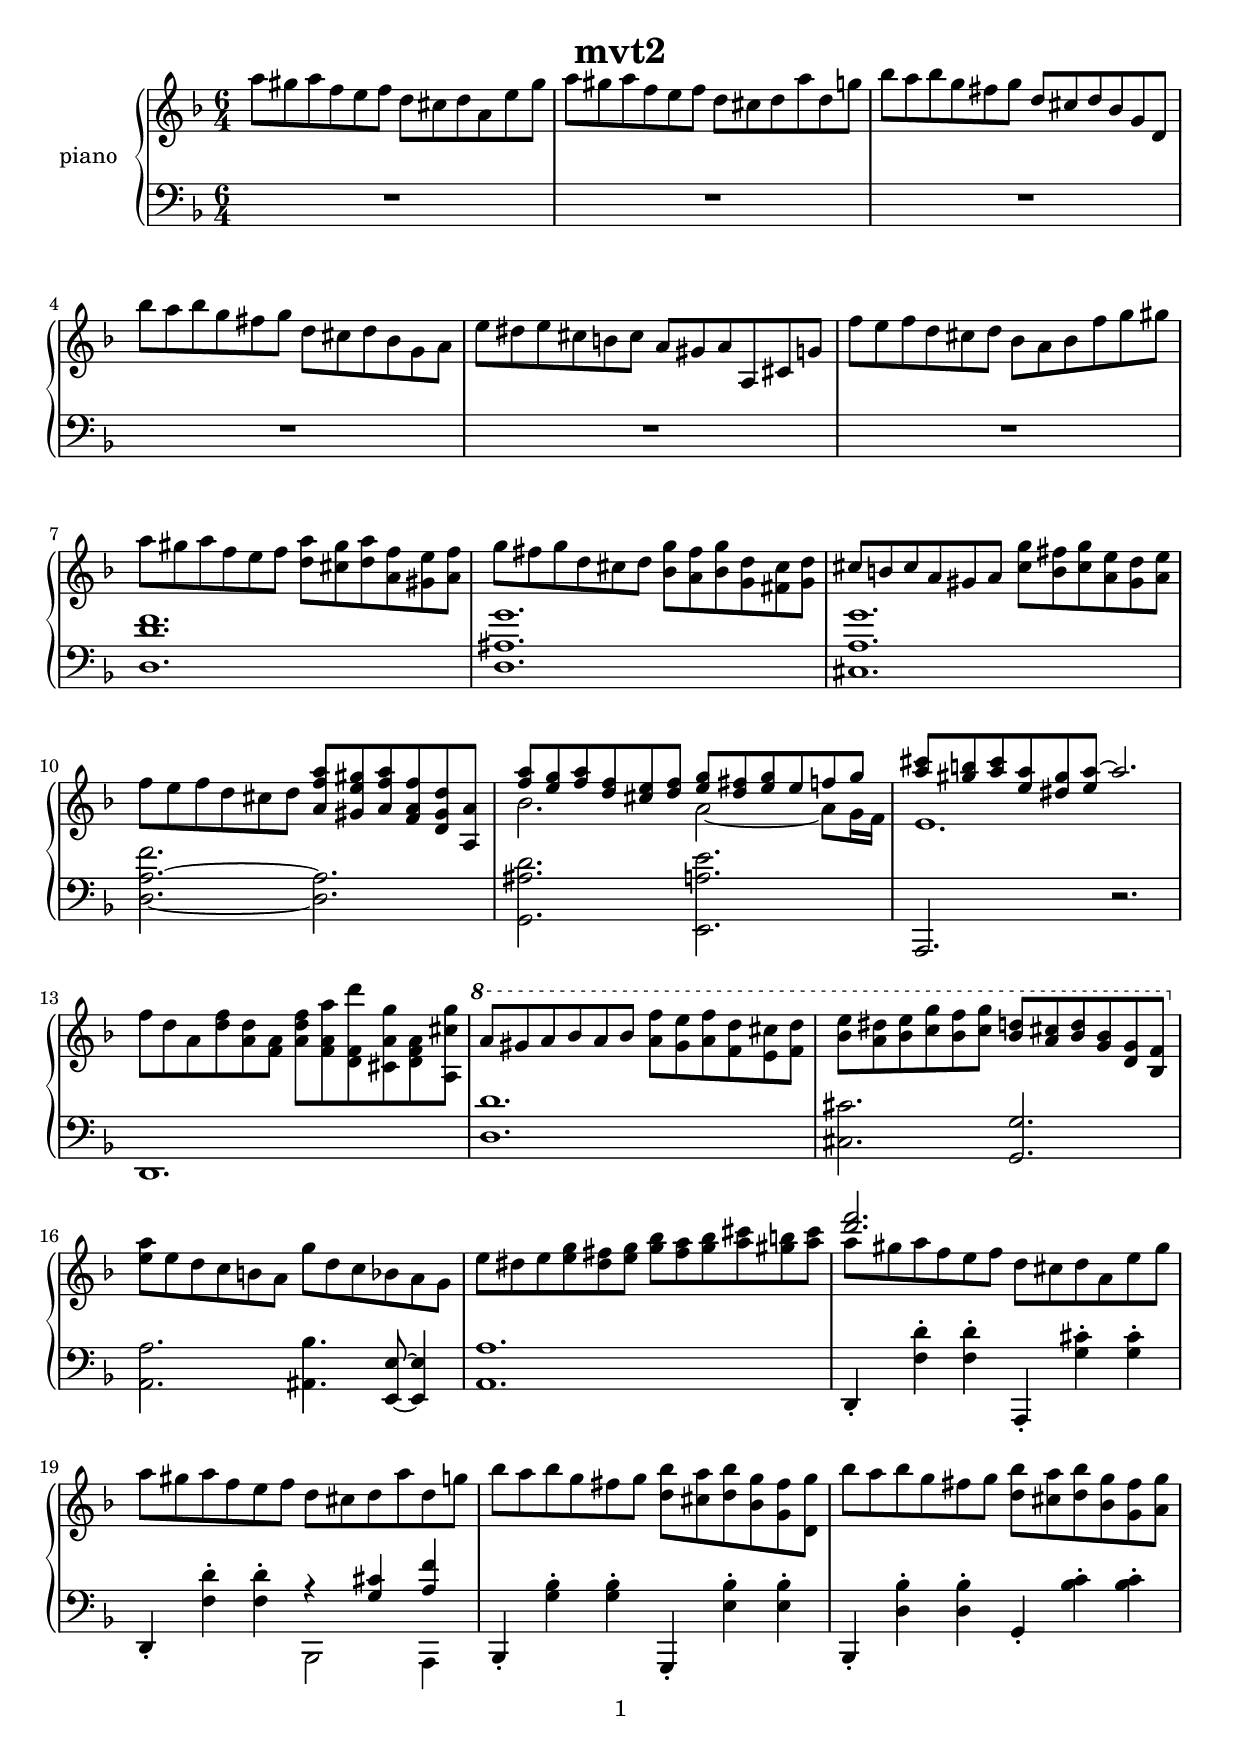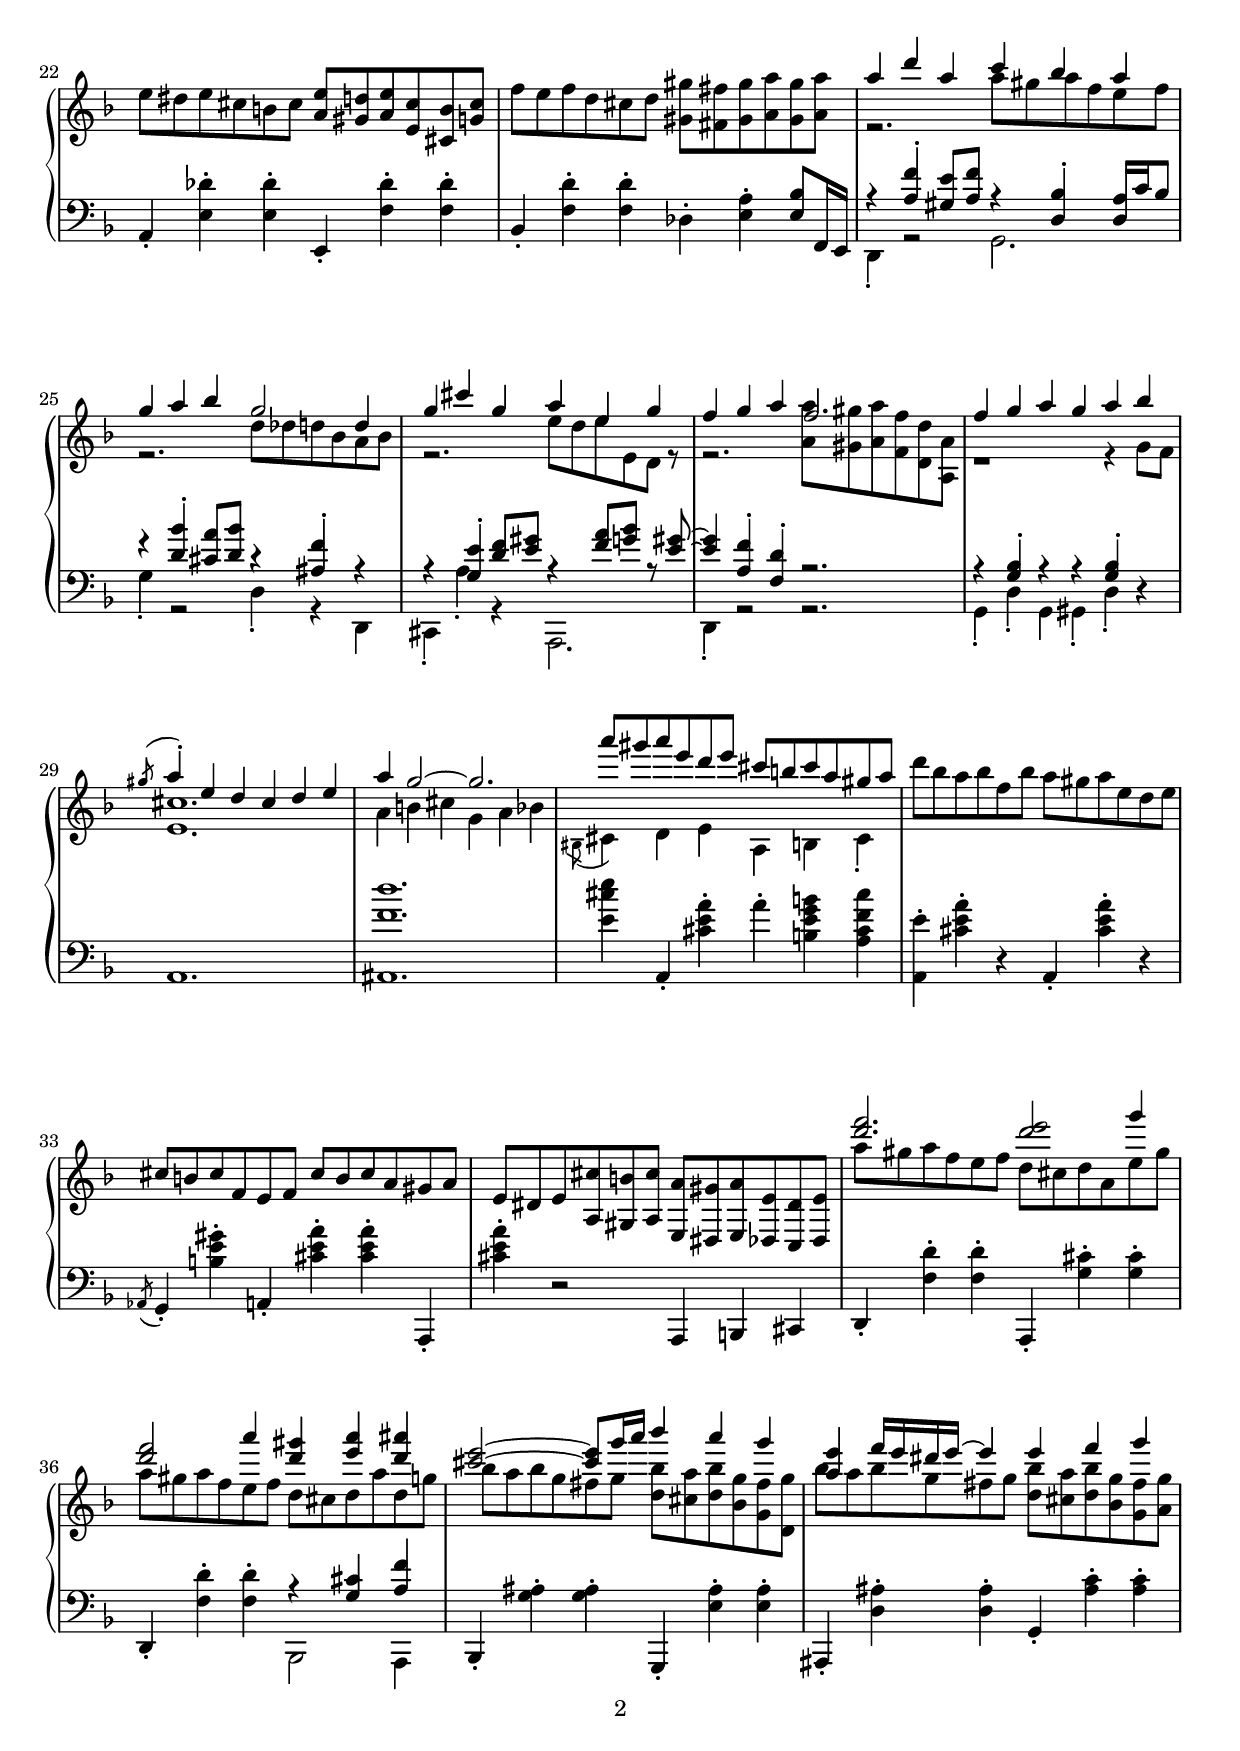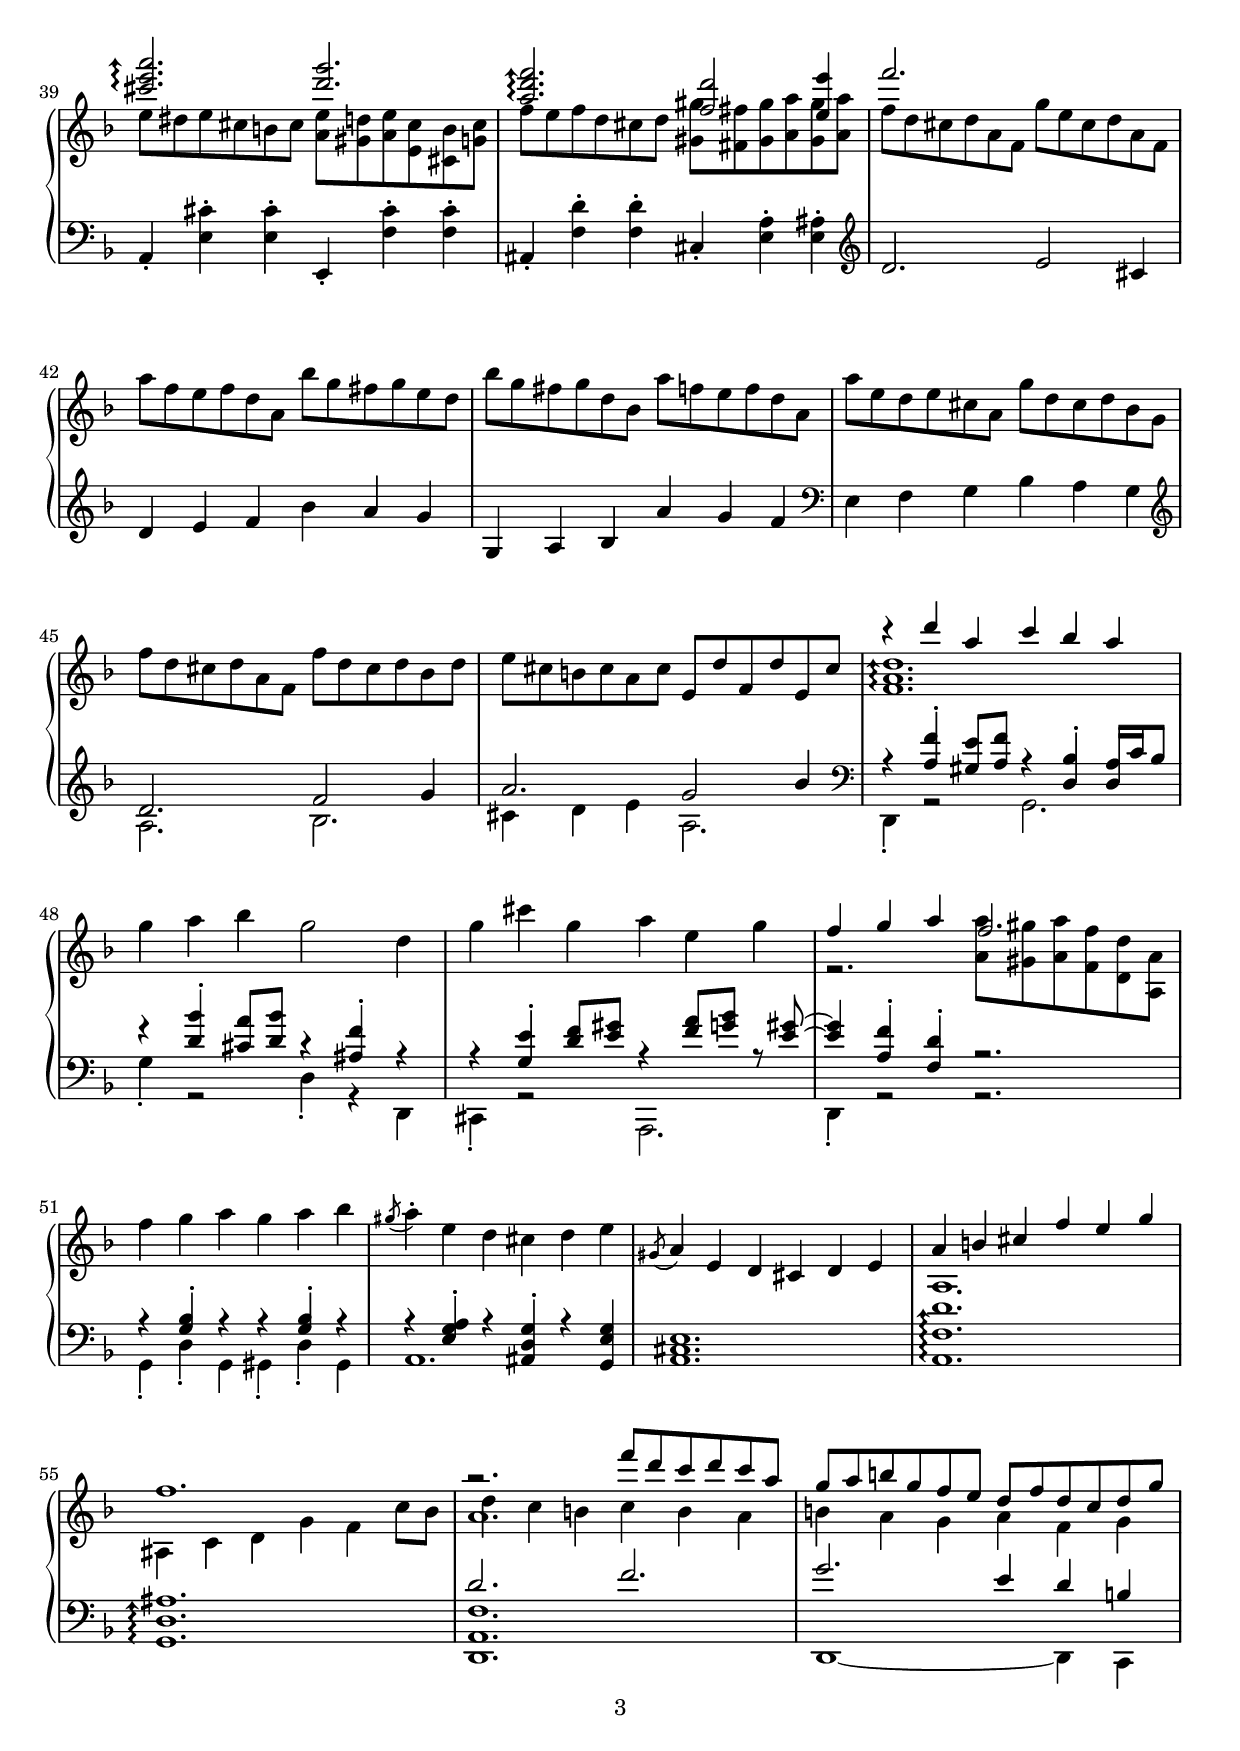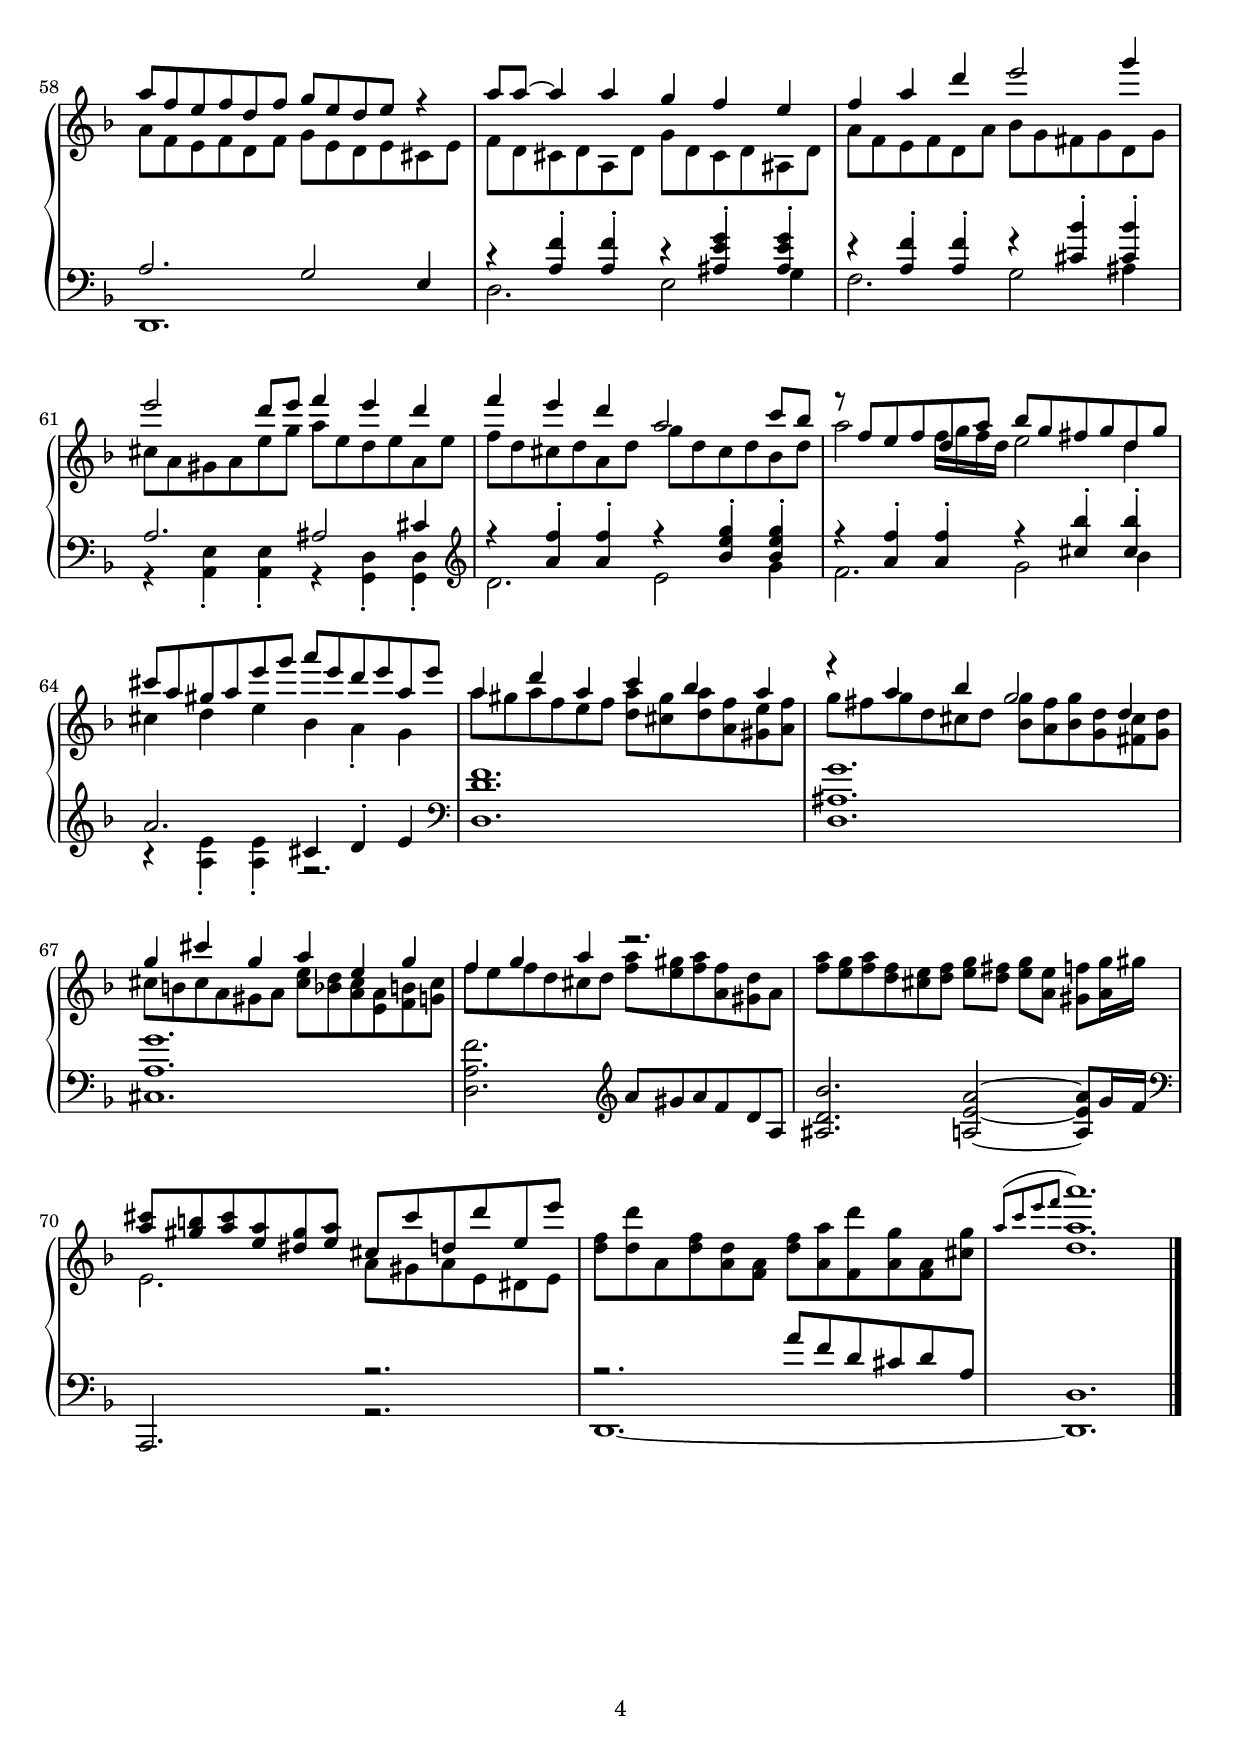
\version "2.14.2"
\language "english"
\header { title = "mvt2" tagline = "" }

\paper {
print-page-number = ##t
print-first-page-number = ##t
oddHeaderMarkup = \markup \null
evenHeaderMarkup = \markup \null
oddFooterMarkup = \markup {
\fill-line {
    \on-the-fly #print-page-number-check-first
    \fromproperty #'page:page-number-string
    }
}
evenFooterMarkup = \oddFooterMarkup
}

\score {
<<
\new PianoStaff <<
\set PianoStaff.instrumentName = "piano"
\set PianoStaff.shortInstrumentName = ""
\new Staff = "up" {
\set Staff.pedalSustainStyle = #'mixed
\numericTimeSignature
\set Staff.printKeyCancellation = ##f
{
\time 6/4 \key d \minor a''8 gs''8 a''8 f''8 e''8 f''8 d''8 cs''8 d''8 a'8 e''8 gs''8 | % 1
  a''8 gs''8 a''8 f''8 e''8 f''8 d''8 cs''8 d''8 a''8 d''8 g''8 | % 2
  bf''8 a''8 bf''8 g''8 fs''8 g''8 d''8 cs''8 d''8 bf'8 g'8 d'8 | % 3
  bf''8 a''8 bf''8 g''8 fs''8 g''8 d''8 cs''8 d''8 bf'8 g'8 a'8 | % 4
  e''8 ds''8 e''8 cs''8 b'8 cs''8 a'8 gs'8 a'8 a8 cs'8 g'8 | % 5
  f''8 e''8 f''8 d''8 cs''8 d''8 bf'8 a'8 bf'8 f''8 g''8 gs''8 | % 6
  a''8 gs''8 a''8 f''8 e''8 f''8 <d'' a''>8 <cs'' gs''>8 <d'' a''>8 <a' f''>8 <gs' e''>8 <a' f''>8 | % 7
  g''8 fs''8 g''8 d''8 cs''8 d''8 <bf' g''>8 <a' fs''>8 <bf' g''>8 <g' d''>8 <fs' cs''>8 <g' d''>8 | % 8
  cs''8 b'8 cs''8 a'8 gs'8 a'8 <g'' cs''>8 <fs'' b'>8 <g'' cs''>8 <e'' a'>8 <d'' gs'>8 <e'' a'>8 | % 9
  f''8 e''8 f''8 d''8 cs''8 d''8 <a' a'' f''>8 <gs' gs'' e''>8 <a' a'' f''>8 <f' f'' a'>8 <d' d'' gs'>8 <a a'>8 | % 10
  <<
  { \voiceOne
  <f'' a''>8 <e'' g''>8 <f'' a''>8 <d'' f''>8 <cs'' e''>8 <d'' f''>8 <e'' g''>8 <d'' fs''>8 <e'' g''>8 e''8 f''8 g''8 | % 11
  <a'' cs'''>8 <gs'' b''>8 <a'' cs'''>8 <e'' a''>8 <ds'' gs''>8 <e'' a''~>8 a''2. | % 12
  } \new Voice { \voiceTwo
  bf'2. a'2~ a'8 g'16 f'16 | % 11
  e'1. | % 12
  } >> \oneVoice
  f''8 d''8 a'8 <d'' f''>8 <a' d''>8 <f' a'>8 <a' d'' f''>8 <f' a' a''>8 <d' f' d'''>8 <cs' a' g''>8 <d' f' a'>8 <a cs'' g''>8 | % 13
  \ottava #1 a''8 gs''8 a''8 bf''8 a''8 bf''8 <a'' f'''>8 <gs'' e'''>8 <a'' f'''>8 <f'' d'''>8 <e'' cs'''>8 <f'' d'''>8 | % 14
  <bf'' e'''>8 <a'' ds'''>8 <bf'' e'''>8 <c''' g'''>8 <bf'' f'''>8 <c''' g'''>8 <bf'' d'''>8 <a'' cs'''>8 <bf'' d'''>8 <g'' bf''>8 <d'' g''>8 <bf' f''>8 | % 15
  \ottava #0 <a'' e''>8 e''8 d''8 c''8 b'8 a'8 g''8 d''8 c''8 bf'8 a'8 g'8 | % 16
  e''8 ds''8 e''8 <g'' e''>8 <fs'' ds''>8 <g'' e''>8 <bf'' g''>8 <a'' fs''>8 <bf'' g''>8 <cs''' a''>8 <b'' gs''>8 <cs''' a''>8 | % 17
  <<
  { \voiceOne
  <d''' f'''>2. } \new Voice { \voiceTwo
  a''8 gs''8 a''8 f''8 e''8 f''8 } >> \oneVoice
  d''8 cs''8 d''8 a'8 e''8 gs''8 | % 18
  a''8 gs''8 a''8 f''8 e''8 f''8 d''8 cs''8 d''8 a''8 d''8 g''8 | % 19
  bf''8 a''8 bf''8 g''8 fs''8 g''8 <d'' bf''>8 <cs'' a''>8 <d'' bf''>8 <bf' g''>8 <g' fs''>8 <d' g''>8 | % 20
  bf''8 a''8 bf''8 g''8 fs''8 g''8 <d'' bf''>8 <cs'' a''>8 <d'' bf''>8 <bf' g''>8 <g' fs''>8 <a' g''>8 | % 21
  e''8 ds''8 e''8 cs''8 b'8 cs''8 <a' e''>8 <gs' d''>8 <a' e''>8 <e' cs''>8 <cs' b'>8 <g' cs''>8 | % 22
  f''8 e''8 f''8 d''8 cs''8 d''8 <gs' gs''>8 <fs' fs''>8 <gs' gs''>8 <a' a''>8 <gs' gs''>8 <a' a''>8 | % 23
  <<
  { \voiceOne
  a''4 d'''4 a''4 c'''4 bf''4 a''4 | % 24
  g''4 a''4 bf''4 g''2 d''4 | % 25
  g''4 cs'''4 g''4 a''4 e''4 g''4 | % 26
  f''4 g''4 a''4 f''2. | % 27
  f''4 g''4 a''4 g''4 a''4 bf''4 | % 28
  \acciaccatura { gs''8 } a''4-. e''4 d''4 cs''4 d''4 e''4 | % 29
  a''4 g''2~ g''2. | % 30
  a'''8 gs'''8 a'''8 e'''8 d'''8 e'''8 cs'''8 b''8 cs'''8 a''8 gs''8 a''8 | % 31
  } \new Voice { \voiceTwo
  r2. a''8 gs''8 a''8 f''8 e''8 f''8 | % 24
  r2. d''8 df''8 d''8 bf'8 a'8 bf'8 | % 25
  r2. e''8 d''8 e''8 e'8 d'8 r8 | % 26
  r2. <a' a''>8 <gs' gs''>8 <a' a''>8 <f' f''>8 <d' d''>8 <a a'>8 | % 27
  r1 r4 g'8 f'8 | % 28
  <e' cs''>1. | % 29
  a'4 b'4 cs''4 g'4 a'4 bf'4 | % 30
  \acciaccatura { bs8 } cs'4 d'4 e'4 a4 b4 cs'4-. | % 31
  } >> \oneVoice
  d'''8 bf''8 a''8 bf''8 f''8 bf''8 a''8 gs''8 a''8 e''8 d''8 e''8 | % 32
  cs''8 b'8 cs''8 f'8 e'8 f'8 cs''8 b'8 cs''8 a'8 gs'8 a'8 | % 33
  e'8 ds'8 e'8 <cs'' a>8 <b' gs>8 <cs'' a>8 <a' e>8 <gs' ds>8 <a' e>8 <e' df>8 <ds' c>8 <e' df>8 | % 34
  <<
  { \voiceOne
  <d''' f'''>2. <d''' e'''>2 g'''4 | % 35
  <d''' f'''>2 a'''4 <d''' gs'''>4 <e''' a'''>4 <d''' as'''>4 | % 36
  <cs'''~ e'''~>2 <cs''' e'''>8 g'''16 a'''16 bf'''4 a'''4 g'''4 | % 37
  <a'' e'''>4 f'''16 e'''16 ds'''16 e'''16~ e'''4 e'''4 f'''4 g'''4 | % 38
  \arpeggioArrowUp<cs''' e''' a'''>2.\arpeggio <d''' g'''>2. | % 39
  \arpeggioArrowUp<d''' a'' f'''>2.\arpeggio <f'' d'''>2 <e'' e'''>4 | % 40
  f'''2. } \new Voice { \voiceTwo
  a''8 gs''8 a''8 f''8 e''8 f''8 d''8 cs''8 d''8 a'8 e''8 gs''8 | % 35
  a''8 gs''8 a''8 f''8 e''8 f''8 d''8 cs''8 d''8 a''8 d''8 g''8 | % 36
  bf''8 a''8 bf''8 g''8 fs''8 g''8 <d'' bf''>8 <cs'' a''>8 <d'' bf''>8 <bf' g''>8 <g' fs''>8 <d' g''>8 | % 37
  bf''8 a''8 bf''8 g''8 fs''8 g''8 <d'' bf''>8 <cs'' a''>8 <d'' bf''>8 <bf' g''>8 <g' fs''>8 <a' g''>8 | % 38
  e''8 ds''8 e''8 cs''8 b'8 cs''8 <a' e''>8 <gs' d''>8 <a' e''>8 <e' cs''>8 <cs' b'>8 <g' cs''>8 | % 39
  f''8 e''8 f''8 d''8 cs''8 d''8 <gs' gs''>8 <fs' fs''>8 <gs' gs''>8 <a' a''>8 <gs' gs''>8 <a' a''>8 | % 40
  f''8 d''8 cs''8 d''8 a'8 f'8 } >> \oneVoice
  g''8 e''8 cs''8 d''8 a'8 f'8 | % 41
  a''8 f''8 e''8 f''8 d''8 a'8 bf''8 g''8 fs''8 g''8 e''8 d''8 | % 42
  bf''8 g''8 fs''8 g''8 d''8 bf'8 a''8 f''8 e''8 f''8 d''8 a'8 | % 43
  a''8 e''8 d''8 e''8 cs''8 a'8 g''8 d''8 cs''8 d''8 bf'8 g'8 | % 44
  f''8 d''8 cs''8 d''8 a'8 f'8 f''8 d''8 cs''8 d''8 bf'8 d''8 | % 45
  e''8 cs''8 b'8 cs''8 a'8 cs''8 e'8 d''8 f'8 d''8 e'8 cs''8 | % 46
  <<
  { \voiceOne
  r4 d'''4 a''4 c'''4 bf''4 a''4 | % 47
  } \new Voice { \voiceTwo
  \arpeggioArrowUp<a' f' d''>1.\arpeggio | % 47
  } >> \oneVoice
  g''4 a''4 bf''4 g''2 d''4 | % 48
  g''4 cs'''4 g''4 a''4 e''4 g''4 | % 49
  <<
  { \voiceOne
  f''4 g''4 a''4 f''2. | % 50
  } \new Voice { \voiceTwo
  r2. <a' a''>8 <gs' gs''>8 <a' a''>8 <f' f''>8 <d' d''>8 <a a'>8 | % 50
  } >> \oneVoice
  f''4 g''4 a''4 g''4 a''4 bf''4 | % 51
  \acciaccatura { gs''8 } a''4-. e''4 d''4 cs''4 d''4 e''4 | % 52
  \acciaccatura { gs'8 } a'4 e'4 d'4 cs'4 d'4 e'4 | % 53
  <<
  { \voiceOne
  a'4 b'4 cs''4 f''4 e''4 g''4 | % 54
  } \new Voice { \voiceTwo
  a1. | % 54
  } >> \oneVoice
  <<
  { \voiceOne
  f''1. | % 55
  } \new Voice { \voiceTwo
  as4 c'4 d'4 g'4 f'4 c''8 bf'8 | % 55
  } >> \oneVoice
  <<
  { \voiceOne
  r2. f'''8 d'''8 c'''8 d'''8 c'''8 a''8 | % 56
  } \new Voice { \voiceTwo
  d''4 c''4 b'4 c''4 b'4 a'4 | % 56
  } \new Voice { \voiceFour
  a'1. | % 56
  } >> \oneVoice
  <<
  { \voiceOne
  g''8 a''8 b''8 g''8 f''8 e''8 d''8 f''8 d''8 c''8 d''8 g''8 | % 57
  } \new Voice { \voiceTwo
  b'4 a'4 g'4 a'4 f'4 g'4 | % 57
  } >> \oneVoice
  <<
  { \voiceOne
  a''8 f''8 e''8 f''8 d''8 f''8 g''8 e''8 d''8 e''8 r4 | % 58
  } \new Voice { \voiceTwo
  a'8 f'8 e'8 f'8 d'8 f'8 g'8 e'8 d'8 e'8 cs'8 e'8 | % 58
  } >> \oneVoice
  <<
  { \voiceOne
  a''8 a''8~ a''4 a''4 g''4 f''4 e''4 | % 59
  } \new Voice { \voiceTwo
  f'8 d'8 cs'8 d'8 a8 d'8 g'8 d'8 cs'8 d'8 as8 d'8 | % 59
  } >> \oneVoice
  <<
  { \voiceOne
  f''4 a''4 d'''4 e'''2 g'''4 | % 60
  } \new Voice { \voiceTwo
  a'8 f'8 e'8 f'8 d'8 a'8 bf'8 g'8 fs'8 g'8 d'8 g'8 | % 60
  } >> \oneVoice
  <<
  { \voiceOne
  e'''2 d'''8 e'''8 f'''4 e'''4 d'''4 | % 61
  } \new Voice { \voiceTwo
  cs''8 a'8 gs'8 a'8 e''8 g''8 a''8 e''8 d''8 e''8 a'8 e''8 | % 61
  } >> \oneVoice
  <<
  { \voiceOne
  f'''4 e'''4 d'''4 a''2 c'''8 bf''8 | % 62
  } \new Voice { \voiceTwo
  f''8 d''8 cs''8 d''8 a'8 d''8 g''8 d''8 cs''8 d''8 bf'8 d''8 | % 62
  } >> \oneVoice
  <<
  { \voiceOne
  r8 f''8 e''8 f''8 d''8 a''8 bf''8 g''8 fs''8 g''8 d''8 g''8 | % 63
  } \new Voice { \voiceTwo
  a''2 f''16 g''16 f''16 d''16 e''2 d''4 | % 63
  } >> \oneVoice
  <<
  { \voiceOne
  cs'''8 a''8 gs''8 a''8 e'''8 g'''8 a'''8 e'''8 d'''8 e'''8 a''8 e'''8 | % 64
  } \new Voice { \voiceTwo
  cs''4 d''4 e''4 bf'4 a'4-. g'4 | % 64
  } >> \oneVoice
  <<
  { \voiceOne
  a''4 d'''4 a''4 c'''4 bf''4 a''4 | % 65
  } \new Voice { \voiceTwo
  a''8 gs''8 a''8 f''8 e''8 f''8 <d'' a''>8 <cs'' gs''>8 <d'' a''>8 <a' f''>8 <gs' e''>8 <a' f''>8 | % 65
  } >> \oneVoice
  <<
  { \voiceOne
  r4 a''4 bf''4 g''2 d''4 | % 66
  } \new Voice { \voiceTwo
  g''8 fs''8 g''8 d''8 cs''8 d''8 <bf' g''>8 <a' fs''>8 <bf' g''>8 <g' d''>8 <fs' cs''>8 <g' d''>8 | % 66
  } >> \oneVoice
  <<
  { \voiceOne
  g''4 cs'''4 g''4 a''4 e''4 g''4 | % 67
  } \new Voice { \voiceTwo
  cs''8 b'8 cs''8 a'8 gs'8 a'8 <e'' cs''>8 <d'' bf'>8 <cs'' a'>8 <a' e'>8 <b' f'>8 <cs'' g'>8 | % 67
  } >> \oneVoice
  <<
  { \voiceOne
  f''4 g''4 a''4 r2. | % 68
  } \new Voice { \voiceTwo
  f''8 e''8 f''8 d''8 cs''8 d''8 <a'' f''>8 <gs'' e''>8 <a'' f''>8 <f'' a'>8 <d'' gs'>8 a'8 | % 68
  } >> \oneVoice
  <f'' a''>8 <e'' g''>8 <f'' a''>8 <d'' f''>8 <cs'' e''>8 <d'' f''>8 <e'' g''>8 <d'' fs''>8 <e'' g''>8 <a' e''>8 <gs' f''>8 <a' g''>16 gs''16 | % 69
  <<
  { \voiceOne
  <a'' cs'''>8 <gs'' b''>8 <a'' cs'''>8 <e'' a''>8 <ds'' gs''>8 <e'' a''>8 cs''8 cs'''8 d''8 d'''8 e''8 e'''8 | % 70
  } \new Voice { \voiceTwo
  e'2. a'8 gs'8 a'8 e'8 ds'8 e'8 | % 70
  } >> \oneVoice
  <f'' d''>8 <d'' d'''>8 a'8 <d'' f''>8 <a' d''>8 <f' a'>8 <d'' f''>8 <a' a''>8 <f' d'''>8 <a' g''>8 <f' a'>8 <cs'' g''>8 | % 71
  <<
  { \voiceOne
  \acciaccatura { a''8[ c'''8 e'''8 f'''8] } a'''1. } \new Voice { \voiceTwo
  <d'' a''>1. } >> \oneVoice
  \bar "|." 
} }

\new Staff = "down" {
\set Staff.pedalSustainStyle = #'mixed
\numericTimeSignature
\set Staff.printKeyCancellation = ##f
{
\time 6/4 \key d \minor \clef bass R4*6 | % 1
  R4*6 | % 2
  R4*6 | % 3
  R4*6 | % 4
  R4*6 | % 5
  R4*6 | % 6
  <f' d' d>1. | % 7
  <d g' as>1. | % 8
  <cs a g'>1. | % 9
  <d~ a~ f'>2. <d a>2. | % 10
  <as d' g,>2. <a e' e,>2. | % 11
  a,,2. r2. | % 12
  d,1. | % 13
  <d d'>1. | % 14
  <cs cs'>2. <g, g>2. | % 15
  <a, a>2. <as, bf>4. <e,~ e~>8 <e, e>4 | % 16
  <a, a>1. | % 17
  d,4-. <f d'>4-. <f d'>4-. a,,4-. <g cs'>4-. <g cs'>4-. | % 18
  d,4-. <f d'>4-. <f d'>4-. <<
  { \voiceOne
  r4 <g cs'>4 <f' a>4 | % 19
  } \new Voice { \voiceTwo
  bf,,2 a,,4 | % 19
  } >> \oneVoice
  bf,,4-. <g bf>4-. <g bf>4-. g,,4-. <e bf>4-. <e bf>4-. | % 20
  bf,,4-. <d bf>4-. <d bf>4-. g,4-. <bf c'>4-. <bf c'>4-. | % 21
  a,4-. <e df'>4-. <e df'>4-. e,4-. <f df'>4-. <f df'>4-. | % 22
  bf,4-. <f d'>4-. <f d'>4-. df4-. <e a>4-. <e bf>8 f,16 e,16 | % 23
  <<
  { \voiceOne
  r4 <a f'>4-. <gs e'>8 <a f'>8 r4 <d bf>4-. <d a>16 c'16 bf8 | % 24
  r4 <d' bf'>4-. <cs' a'>8 <d' bf'>8 r4 <as f'>4-. r4 | % 25
  r4 <g e'>4-. <d' f'>8 <e' gs'>8 r4 <a' f'>8 <bf' g'>8 r8 <e'~ gs'~>8 | % 26
  <e' gs'>4 <a f'>4-. <f d'>4-. r2. | % 27
  r4 <g bf>4-. r4 r4 <g bf>4-. } \new Voice { \voiceTwo
  d,4-. r2 g,2. | % 24
  g4-. r2 d4-. r4 d,4 | % 25
  cs,4-. a4-. r4 a,,2. | % 26
  d,4-. r2 r2. | % 27
  g,4-. d4-. g,4 gs,4-. d4-. } >> \oneVoice
  r4 | % 28
  a,1. | % 29
  <f' d'' as,>1. | % 30
  <e' cs'' e''>4 a,4-. <cs' e' a'>4-. a'4-. <b' b e' g'>4 <cs'' a cs' f'>4 | % 31
  <a, e'>4-. <cs' e' a'>4-. r4 a,4-. <cs' e' a'>4-. r4 | % 32
  \acciaccatura { af,8 } g,4-. <b e' gs'>4-. a,4-. <cs' e' a'>4-. <cs' e' a'>4-. a,,4-. | % 33
  <cs' e' a'>4-. r2 a,,4 b,,4 cs,4 | % 34
  d,4-. <f d'>4-. <f d'>4-. a,,4-. <g cs'>4-. <g cs'>4-. | % 35
  d,4-. <f d'>4-. <f d'>4-. <<
  { \voiceOne
  r4 <g cs'>4 <f' a>4 | % 36
  } \new Voice { \voiceTwo
  bf,,2 a,,4 | % 36
  } >> \oneVoice
  bf,,4-. <g as>4-. <g as>4-. g,,4-. <e as>4-. <e as>4-. | % 37
  as,,4-. <d as>4-. <d as>4-. g,4-. <as c'>4-. <as c'>4-. | % 38
  a,4-. <e cs'>4-. <e cs'>4-. e,4-. <f cs'>4-. <f cs'>4-. | % 39
  as,4-. <f d'>4-. <f d'>4-. cs4-. <e a>4-. <e as>4-. | % 40
  \clef treble d'2. e'2 cs'4 | % 41
  d'4 e'4 f'4 bf'4 a'4 g'4 | % 42
  g4 a4 bf4 a'4 g'4 f'4 | % 43
  \clef bass e4 f4 g4 bf4 a4 g4 | % 44
  <<
  { \voiceOne
  \clef treble d'2. f'2 g'4 | % 45
  a'2. g'2 bf'4 | % 46
  \clef bass r4 <a f'>4-. <gs e'>8 <a f'>8 r4 <d bf>4-. <d a>16 c'16 bf8 | % 47
  r4 <d' bf'>4-. <cs' a'>8 <d' bf'>8 r4 <as f'>4-. r4 | % 48
  r4 <g e'>4-. <d' f'>8 <e' gs'>8 r4 <a' f'>8 <bf' g'>8 r8 <e'~ gs'~>8 | % 49
  <e' gs'>4 <a f'>4-. <f d'>4-. r2. | % 50
  r4 <g bf>4-. r4 r4 <g bf>4-. r4 | % 51
  r4 <a e g>4-. r4 <as, g d>4-. r4 <g, e g>4 | % 52
  } \new Voice { \voiceTwo
  a2. bf2. | % 45
  cs'4 d'4 e'4 a2. | % 46
  d,4-. r2 g,2. | % 47
  g4-. r2 d4-. r4 d,4 | % 48
  cs,4-. r2 a,,2. | % 49
  d,4-. r2 r2. | % 50
  g,4-. d4-. g,4 gs,4-. d4-. gs,4 | % 51
  a,1. | % 52
  } >> \oneVoice
  <a, e cs>1. | % 53
  \arpeggioArrowUp<a, f d'>1.\arpeggio | % 54
  \arpeggioArrowUp<g, d as>1.\arpeggio | % 55
  <<
  { \voiceOne
  d'2. f'2. | % 56
  g'2. e'4 d'4 b4 | % 57
  a2. g2 e4 | % 58
  r4 <a f'>4-. <a f'>4-. r4 <as g' e'>4-. <as g' e'>4-. | % 59
  r4 <a f'>4-. <a f'>4-. r4 <cs' bf'>4-. <bf' cs'>4-. | % 60
  a2. as2 cs'4 | % 61
  \clef treble r4 <a' f''>4-. <a' f''>4-. r4 <bf' g'' e''>4-. <bf' g'' e''>4-. | % 62
  r4 <a' f''>4-. <a' f''>4-. r4 <cs'' bf''>4-. <bf'' cs''>4-. | % 63
  a'2. cs'4 d'4-. e'4 | % 64
  } \new Voice { \voiceTwo
  <d, a, f>1. | % 56
  d,1~ d,4 c,4 | % 57
  d,1. | % 58
  d2. e2 g4 | % 59
  f2. g2 as4 | % 60
  r4 <a, e>4-. <a, e>4-. r4 <g, d>4-. <g, d>4-. | % 61
  d'2. e'2 g'4 | % 62
  f'2. g'2 bf'4 | % 63
  r4 <a e'>4-. <a e'>4-. r2. | % 64
  } >> \oneVoice
  \clef bass <f' d' d>1. | % 65
  <d g' as>1. | % 66
  <cs a g'>1. | % 67
  <d a f'>2. \clef treble a'8 gs'8 a'8 f'8 d'8 a8 | % 68
  <as d' bf'>2. <a~ e'~ a'~>2 <a e' a'>8 g'16 f'16 | % 69
  \clef bass a,,2. <<
  { \voiceOne
  r2. | % 70
  r2. a'8 f'8 d'8 cs'8 d'8 a8 | % 71
  d1. } \new Voice { \voiceTwo
  r2. | % 70
  d,1.~ | % 71
  d,1. } >> \oneVoice
  \bar "|." 
} }

>>

>>
}

